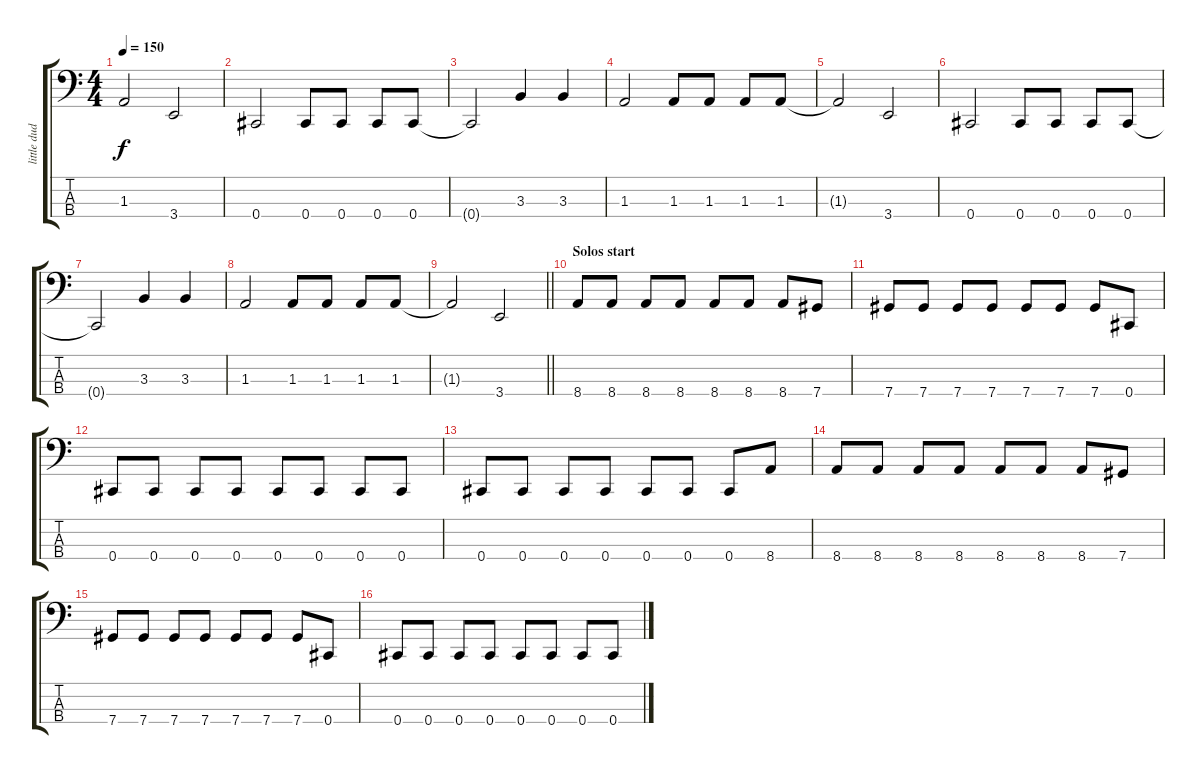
\track ("little dude" "little dud") {instrument electricbassfinger}
\staff {score tabs}
\tuning (Gb2 Db2 Ab1 Db1) {hide}
\ts (4 4)
\tempo 150
\clef f4
\ks c
1.3{t}.2{dy f} 3.4.2 |
0.4.2 0.4.8 0.4.8 0.4.8 0.4.8 |
0.4{t}.2 3.3.4 3.3.4 |
1.3.2 1.3.8 1.3.8 1.3.8 1.3.8 |
1.3{t}.2 3.4.2 |
0.4.2 0.4.8 0.4.8 0.4.8 0.4.8 |
0.4{t}.2 3.3.4 3.3.4 |
1.3.2 1.3.8 1.3.8 1.3.8 1.3.8 |
\barLineRight lightlight
1.3{t}.2 3.4.2 |
\section ("" "Solos start")
8.4.8 8.4.8 8.4.8 8.4.8 8.4.8 8.4.8 8.4.8 7.4.8 |
7.4.8 7.4.8 7.4.8 7.4.8 7.4.8 7.4.8 7.4.8 0.4.8 |
0.4.8 0.4.8 0.4.8 0.4.8 0.4.8 0.4.8 0.4.8 0.4.8 |
0.4.8 0.4.8 0.4.8 0.4.8 0.4.8 0.4.8 0.4.8 8.4.8 |
8.4.8 8.4.8 8.4.8 8.4.8 8.4.8 8.4.8 8.4.8 7.4.8 |
7.4.8 7.4.8 7.4.8 7.4.8 7.4.8 7.4.8 7.4.8 0.4.8 |
0.4.8 0.4.8 0.4.8 0.4.8 0.4.8 0.4.8 0.4.8 0.4.8
